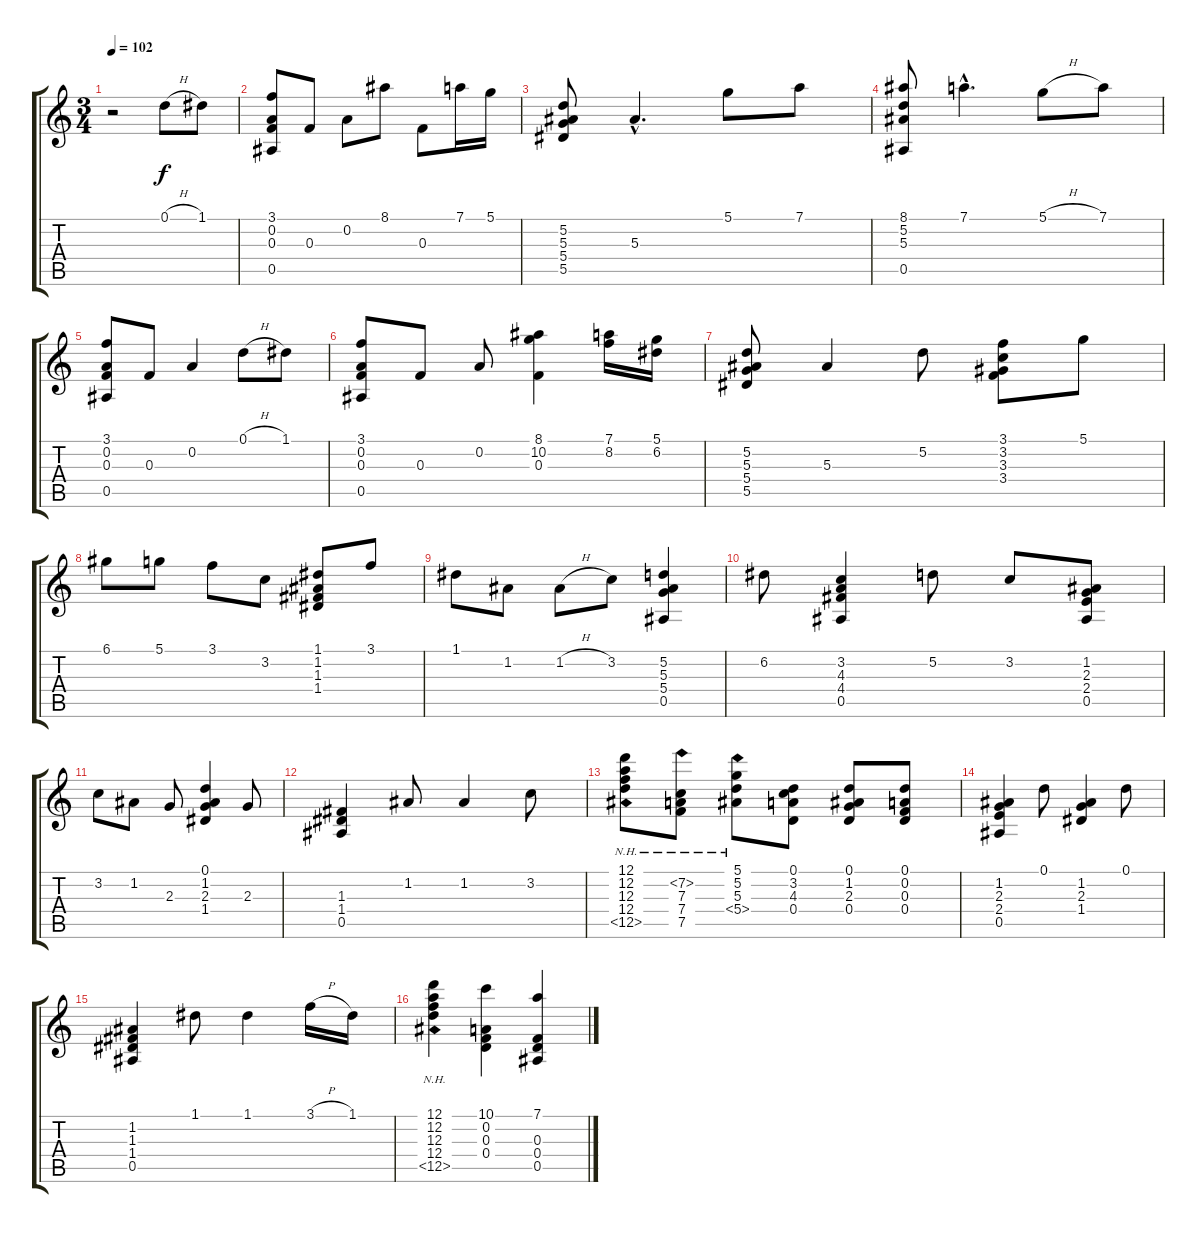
\track "" {instrument acousticguitarnylon}
\staff {score tabs}
\tuning (D4 A3 F3 D3 Bb2 F2) {hide}
\ts (3 4)
\tempo 102
\clef g2
\ks c
r.2{dy f instrument acousticguitarnylon} 0.1{h}.8 1.1.8 |
(3.1 0.2 0.3 0.5).8 0.3.8 0.2.8 8.1.8 0.3.8 7.1.16 5.1.16 |
(5.2 5.3 5.4 5.5).8 5.3{hac}.4{d} 5.1.8 7.1.8 |
(8.1 5.2 5.3 0.5).8 7.1{hac}.4{d} 5.1{h}.8 7.1.8 |
(3.1 0.2 0.3 0.5).8 0.3.8 0.2.4 0.1{h}.8 1.1.8 |
(3.1 0.2 0.3 0.5).8 0.3.8 0.2.8 (8.1 10.2 0.3).4 (7.1 8.2).16 (5.1 6.2).16 |
(5.2 5.3 5.4 5.5).8 5.3.4 5.2.8 (3.1 3.2 3.3 3.4).8 5.1.8 |
6.1.8 5.1.8 3.1.8 3.2.8 (1.1 1.2 1.3 1.4).8 3.1.8 |
1.1.8 1.2.8 1.2{h}.8 3.2.8 (5.2 5.3 5.4 0.5).4 |
6.2.8 (3.2 4.3 4.4 0.5).4 5.2.8 3.2.8 (1.2 2.3 2.4 0.5).8 |
3.2.8 1.2.8 2.3.8 (0.1 1.2 2.3 1.4).4 2.3.8 |
(1.3 1.4 0.5).4 1.2.8 1.2.4 3.2.8 |
(12.1 12.2 12.3 12.4 12.5{nh}).8 (7.2{nh} 7.3 7.4 7.5).8 (5.1 5.2 5.3 5.4{nh}).8 (0.1 3.2 4.3 0.4).8 (0.1 1.2 2.3 0.4).8 (0.1 0.2 0.3 0.4).8 |
(1.2 2.3 2.4 0.5).4 0.1.8 (1.2 2.3 1.4).4 0.1.8 |
(1.2 1.3 1.4 0.5).4 1.1.8 1.1.4 3.1{h}.16 1.1.16 |
(12.1 12.2 12.3 12.4 0.5{nh}).4 (10.1 0.2 0.3 0.4).4 (7.1 0.3 0.4 0.5).4
